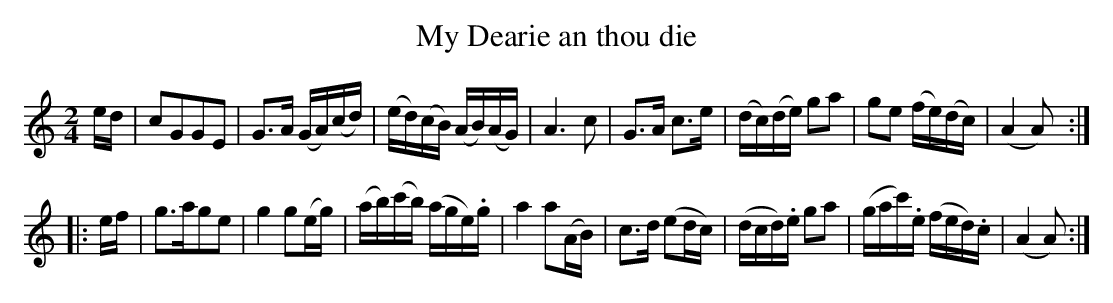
X:1
T:My Dearie an thou die
M:2/4
K:Am
ed|\
c2G2G2E2| G3A (GA)(cd)| (ed)(cB) (AB)(AG)|A6 c2|\
G3A c3e| (dc)(de) g2a2| g2e2 (fe)(dc)| (A4 A2):|
|:ef|\
g3ag2e2| g4 g2(eg)| (ab)(c'b) (age).g| a4 a2(AB)|\
c3d (e2dc)| (dcd).e g2a2|\
(gac').e (fed).c| (A4 A2):|
